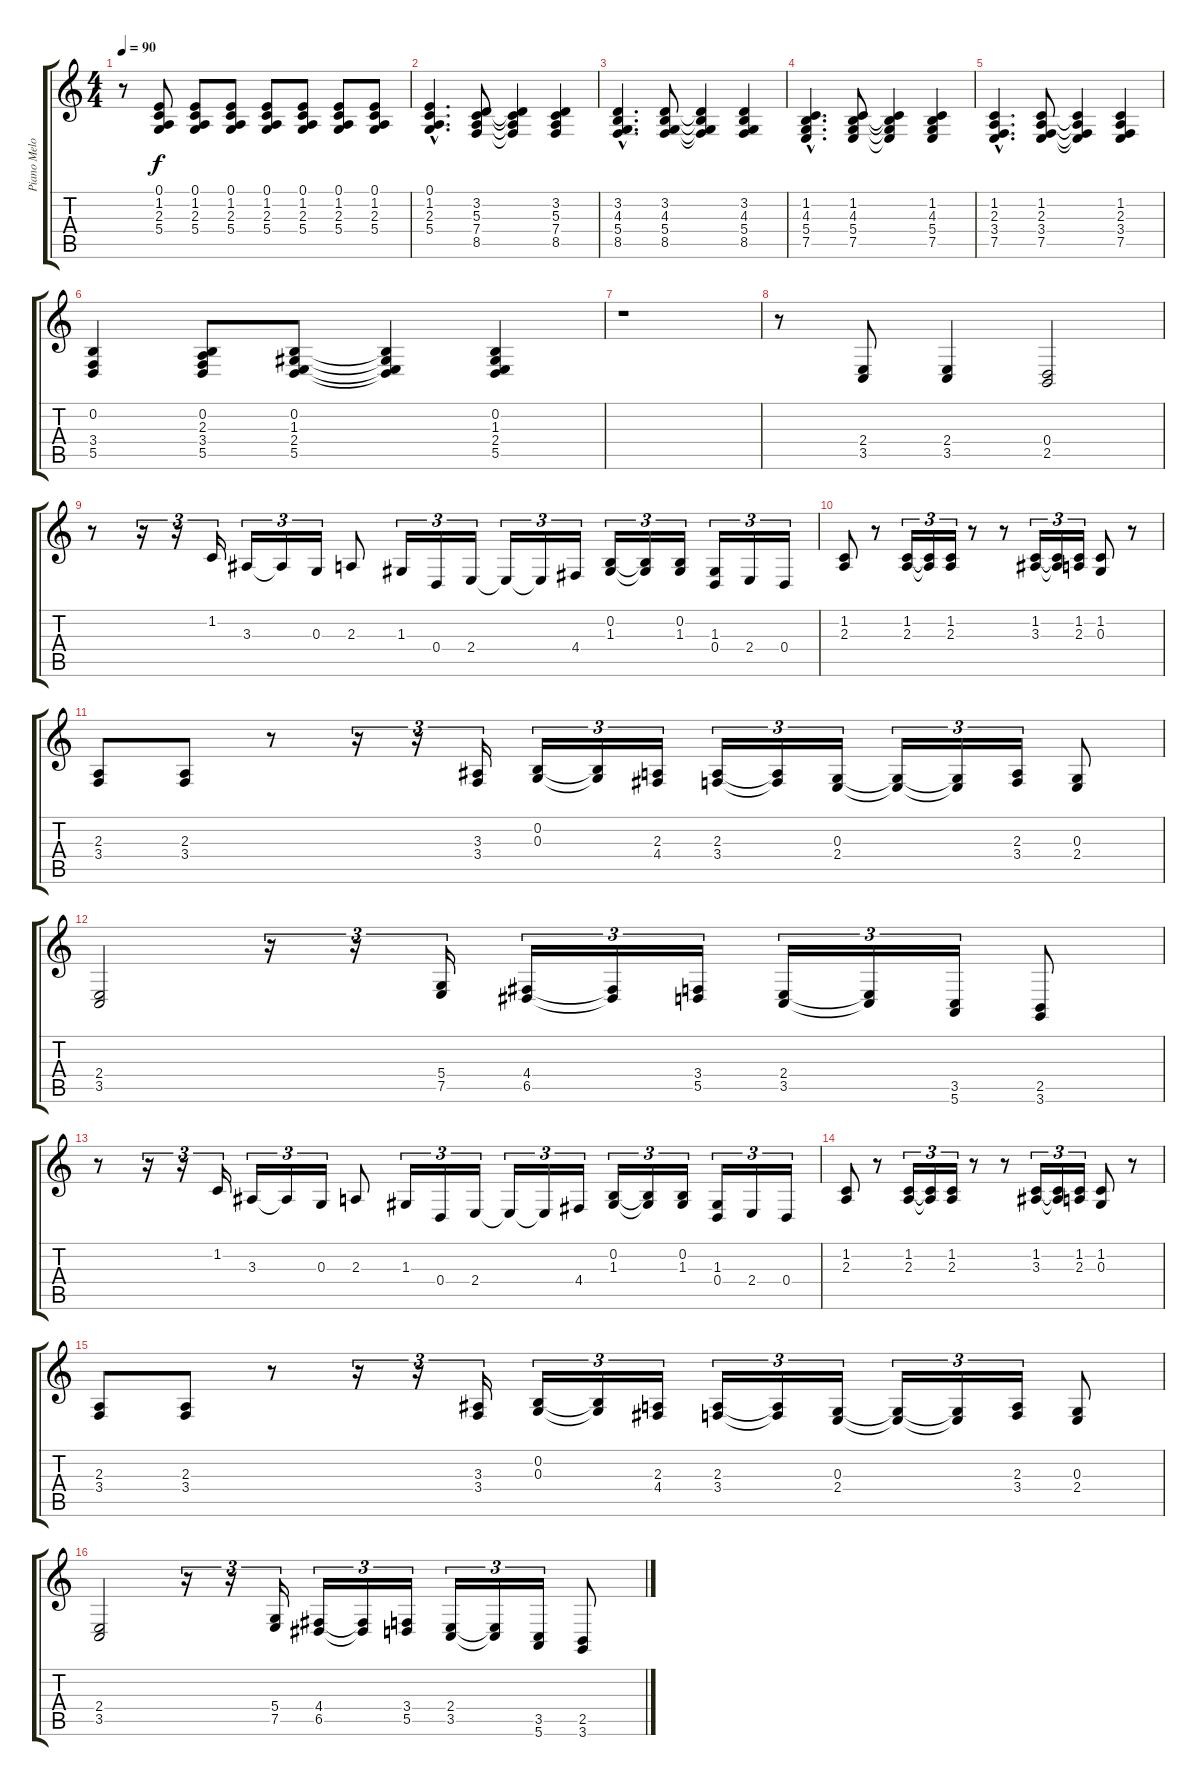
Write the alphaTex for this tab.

\track ("Piano Melody" "Piano Melo") {instrument acousticgrandpiano}
\staff {score tabs}
\tuning (E4 B3 G3 D3 A2 E2) {hide}
\ts (4 4)
\tempo 90
\clef g2
\ks c
r.8{dy f} (0.1 1.2 2.3 5.4).8 (0.1 1.2 2.3 5.4).8 (0.1 1.2 2.3 5.4).8 (0.1 1.2 2.3 5.4).8 (0.1 1.2 2.3 5.4).8 (0.1 1.2 2.3 5.4).8 (0.1 1.2 2.3 5.4).8 |
(0.1{hac} 1.2{hac} 2.3{hac} 5.4{hac}).4{d} (3.2 5.3 7.4 8.5).8 (3.2{t} 5.3{t} 7.4{t} 8.5{t}).4 (3.2 5.3 7.4 8.5).4 |
(3.2{hac} 4.3{hac} 5.4{hac} 8.5{hac}).4{d} (3.2 4.3 5.4 8.5).8 (3.2{t} 4.3{t} 5.4{t} 8.5{t}).4 (3.2 4.3 5.4 8.5).4 |
(1.2{hac} 4.3{hac} 5.4{hac} 7.5{hac}).4{d} (1.2 4.3 5.4 7.5).8 (1.2{t} 4.3{t} 5.4{t} 7.5{t}).4 (1.2 4.3 5.4 7.5).4 |
(1.2{hac} 2.3{hac} 3.4{hac} 7.5{hac}).4{d} (1.2 2.3 3.4 7.5).8 (1.2{t} 2.3{t} 3.4{t} 7.5{t}).4 (1.2 2.3 3.4 7.5).4 |
(0.2 3.4 5.5).4 (0.2 2.3 3.4 5.5).8 (0.2 1.3 2.4 5.5).8 (0.2{t} 1.3{t} 2.4{t} 5.5{t}).4 (0.2 1.3 2.4 5.5).4 |
r.1 |
r.8 (2.4 3.5).8 (2.4 3.5).4 (0.4 2.5).2 |
r.8 r.16{tu (3 2)} r.16{tu (3 2)} 1.2.16{tu (3 2)} 3.3.16{tu (3 2)} 3.3{t}.16{tu (3 2)} 0.3.16{tu (3 2)} 2.3.8 1.3.16{tu (3 2)} 0.4.16{tu (3 2)} 2.4.16{tu (3 2)} 2.4{t}.16{tu (3 2)} 2.4{t}.16{tu (3 2)} 4.4.16{tu (3 2)} (0.2 1.3).16{tu (3 2)} (0.2{t} 1.3{t}).16{tu (3 2)} (0.2 1.3).16{tu (3 2)} (1.3 0.4).16{tu (3 2)} 2.4.16{tu (3 2)} 0.4.16{tu (3 2)} |
(1.2 2.3).8 r.8 (1.2 2.3).16{tu (3 2)} (1.2{t} 2.3{t}).16{tu (3 2)} (1.2 2.3).16{tu (3 2)} r.8 r.8 (1.2 3.3).16{tu (3 2)} (1.2{t} 3.3{t}).16{tu (3 2)} (1.2 2.3).16{tu (3 2)} (1.2 0.3).8 r.8 |
(2.3 3.4).8 (2.3 3.4).8 r.8 r.16{tu (3 2)} r.16{tu (3 2)} (3.3 3.4).16{tu (3 2)} (0.2 0.3).16{tu (3 2)} (0.2{t} 0.3{t}).16{tu (3 2)} (2.3 4.4).16{tu (3 2)} (2.3 3.4).16{tu (3 2)} (2.3{t} 3.4{t}).16{tu (3 2)} (0.3 2.4).16{tu (3 2)} (0.3{t} 2.4{t}).16{tu (3 2)} (0.3{t} 2.4{t}).16{tu (3 2)} (2.3 3.4).16{tu (3 2)} (0.3 2.4).8 |
(2.4 3.5).2 r.16{tu (3 2)} r.16{tu (3 2)} (5.4 7.5).16{tu (3 2)} (4.4 6.5).16{tu (3 2)} (4.4{t} 6.5{t}).16{tu (3 2)} (3.4 5.5).16{tu (3 2)} (2.4 3.5).16{tu (3 2)} (2.4{t} 3.5{t}).16{tu (3 2)} (3.5 5.6).16{tu (3 2)} (2.5 3.6).8 |
r.8 r.16{tu (3 2)} r.16{tu (3 2)} 1.2.16{tu (3 2)} 3.3.16{tu (3 2)} 3.3{t}.16{tu (3 2)} 0.3.16{tu (3 2)} 2.3.8 1.3.16{tu (3 2)} 0.4.16{tu (3 2)} 2.4.16{tu (3 2)} 2.4{t}.16{tu (3 2)} 2.4{t}.16{tu (3 2)} 4.4.16{tu (3 2)} (0.2 1.3).16{tu (3 2)} (0.2{t} 1.3{t}).16{tu (3 2)} (0.2 1.3).16{tu (3 2)} (1.3 0.4).16{tu (3 2)} 2.4.16{tu (3 2)} 0.4.16{tu (3 2)} |
(1.2 2.3).8 r.8 (1.2 2.3).16{tu (3 2)} (1.2{t} 2.3{t}).16{tu (3 2)} (1.2 2.3).16{tu (3 2)} r.8 r.8 (1.2 3.3).16{tu (3 2)} (1.2{t} 3.3{t}).16{tu (3 2)} (1.2 2.3).16{tu (3 2)} (1.2 0.3).8 r.8 |
(2.3 3.4).8 (2.3 3.4).8 r.8 r.16{tu (3 2)} r.16{tu (3 2)} (3.3 3.4).16{tu (3 2)} (0.2 0.3).16{tu (3 2)} (0.2{t} 0.3{t}).16{tu (3 2)} (2.3 4.4).16{tu (3 2)} (2.3 3.4).16{tu (3 2)} (2.3{t} 3.4{t}).16{tu (3 2)} (0.3 2.4).16{tu (3 2)} (0.3{t} 2.4{t}).16{tu (3 2)} (0.3{t} 2.4{t}).16{tu (3 2)} (2.3 3.4).16{tu (3 2)} (0.3 2.4).8 |
(2.4 3.5).2 r.16{tu (3 2)} r.16{tu (3 2)} (5.4 7.5).16{tu (3 2)} (4.4 6.5).16{tu (3 2)} (4.4{t} 6.5{t}).16{tu (3 2)} (3.4 5.5).16{tu (3 2)} (2.4 3.5).16{tu (3 2)} (2.4{t} 3.5{t}).16{tu (3 2)} (3.5 5.6).16{tu (3 2)} (2.5 3.6).8
